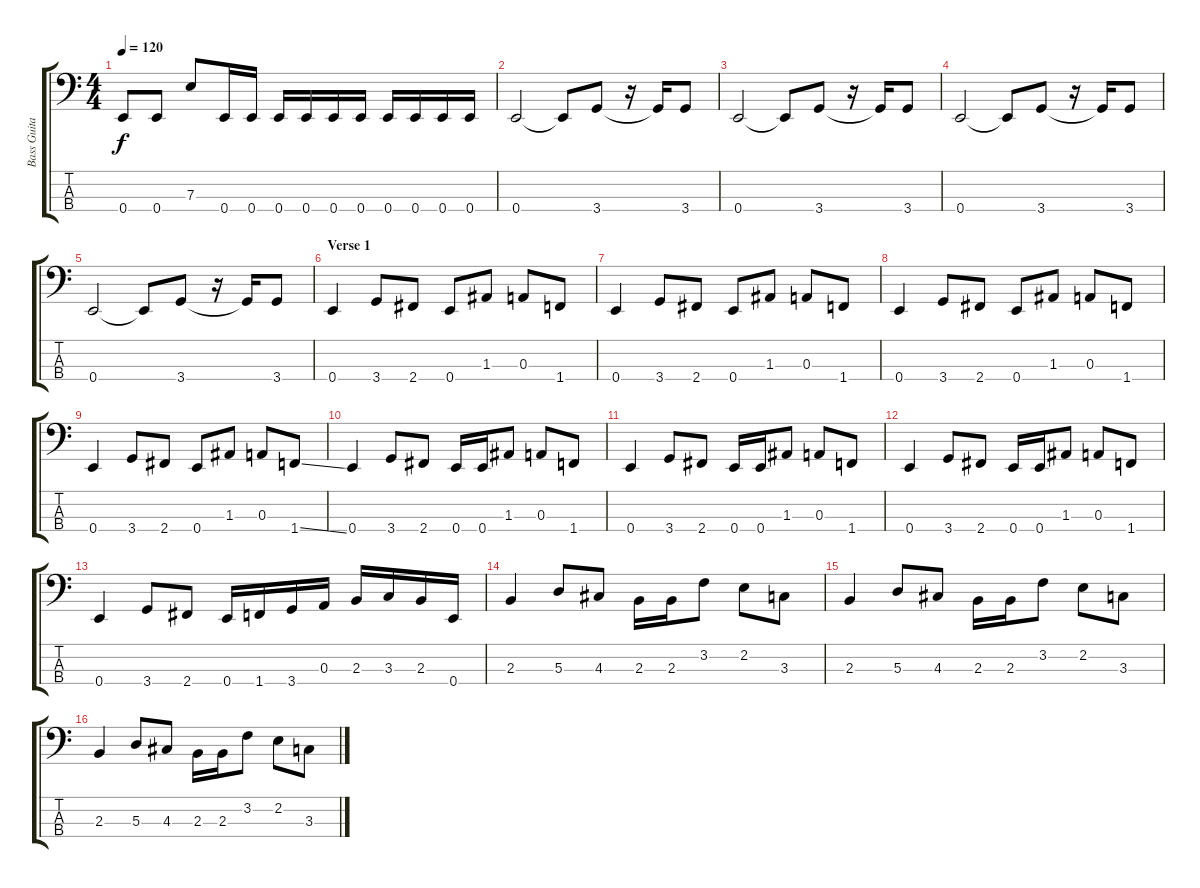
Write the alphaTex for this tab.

\track ("Bass Guitar" "Bass Guita") {instrument electricbasspick}
\staff {score tabs}
\tuning (G2 D2 A1 E1) {hide}
\ts (4 4)
\tempo 120
\clef f4
\ks c
0.4.8{dy f} 0.4.8 7.3.8 0.4.16 0.4.16 0.4.16 0.4.16 0.4.16 0.4.16 0.4.16 0.4.16 0.4.16 0.4.16 |
0.4.2 0.4{t}.8 3.4.8 r.16 3.4{t}.16 3.4.8 |
0.4.2 0.4{t}.8 3.4.8 r.16 3.4{t}.16 3.4.8 |
0.4.2 0.4{t}.8 3.4.8 r.16 3.4{t}.16 3.4.8 |
0.4.2 0.4{t}.8 3.4.8 r.16 3.4{t}.16 3.4.8 |
\section ("" "Verse 1")
0.4.4 3.4.8 2.4.8 0.4.8 1.3.8 0.3.8 1.4.8 |
0.4.4 3.4.8 2.4.8 0.4.8 1.3.8 0.3.8 1.4.8 |
0.4.4 3.4.8 2.4.8 0.4.8 1.3.8 0.3.8 1.4.8 |
0.4.4 3.4.8 2.4.8 0.4.8 1.3.8 0.3.8 1.4{ss}.8 |
0.4.4 3.4.8 2.4.8 0.4.16 0.4.16 1.3.8 0.3.8 1.4.8 |
0.4.4 3.4.8 2.4.8 0.4.16 0.4.16 1.3.8 0.3.8 1.4.8 |
0.4.4 3.4.8 2.4.8 0.4.16 0.4.16 1.3.8 0.3.8 1.4.8 |
0.4.4 3.4.8 2.4.8 0.4.16 1.4.16 3.4.16 0.3.16 2.3.16 3.3.16 2.3.16 0.4.16 |
2.3.4 5.3.8 4.3.8 2.3.16 2.3.16 3.2.8 2.2.8 3.3.8 |
2.3.4 5.3.8 4.3.8 2.3.16 2.3.16 3.2.8 2.2.8 3.3.8 |
2.3.4 5.3.8 4.3.8 2.3.16 2.3.16 3.2.8 2.2.8 3.3.8
